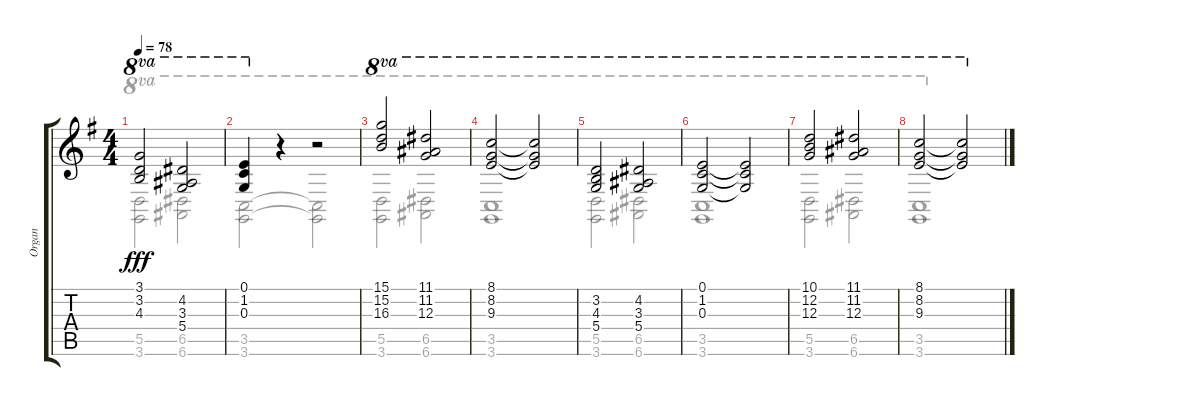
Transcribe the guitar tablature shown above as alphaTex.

\track ("Organ" "Organ") {instrument rockorgan}
\staff {score tabs}
\tuning (E5 B4 G4 D4 A3 E3) {hide}
\voice
\ts (4 4)
\tempo 78
\clef g2
\ks g
(3.1 3.2 4.3).2{ot 8va dy fff} (4.2 3.3 5.4).2{ot 8va} |
(0.1 1.2 0.3).4{ot 8va} r.4 r.2 |
(15.1 15.2 16.3).2{ot 8va} (11.1 11.2 12.3).2{ot 8va} |
(8.1 8.2 9.3).2{ot 8va} (8.1{t} 8.2{t} 9.3{t}).2{ot 8va} |
(3.2 4.3 5.4).2{ot 8va} (4.2 3.3 5.4).2{ot 8va} |
(0.1 1.2 0.3).2{ot 8va} (0.1{t} 1.2{t} 0.3{t}).2{ot 8va} |
(10.1 12.2 12.3).2{ot 8va} (11.1 11.2 12.3).2{ot 8va} |
(8.1 8.2 9.3).2{ot 8va} (8.1{t} 8.2{t} 9.3{t}).2{ot 8va}
\voice
\clef g2
\ottava regular
\simile none
\ks g
(5.5 3.6).2{ot 8va dy fff} (6.5 6.6).2{ot 8va} |
(3.5 3.6).2{ot 8va} (3.5{t} 3.6{t}).2{ot 8va} |
(5.5 3.6).2{ot 8va} (6.5 6.6).2{ot 8va} |
(3.5 3.6).1{ot 8va} |
(5.5 3.6).2{ot 8va} (6.5 6.6).2{ot 8va} |
(3.5 3.6).1{ot 8va} |
(5.5 3.6).2{ot 8va} (6.5 6.6).2{ot 8va} |
(3.5 3.6).1{ot 8va}
